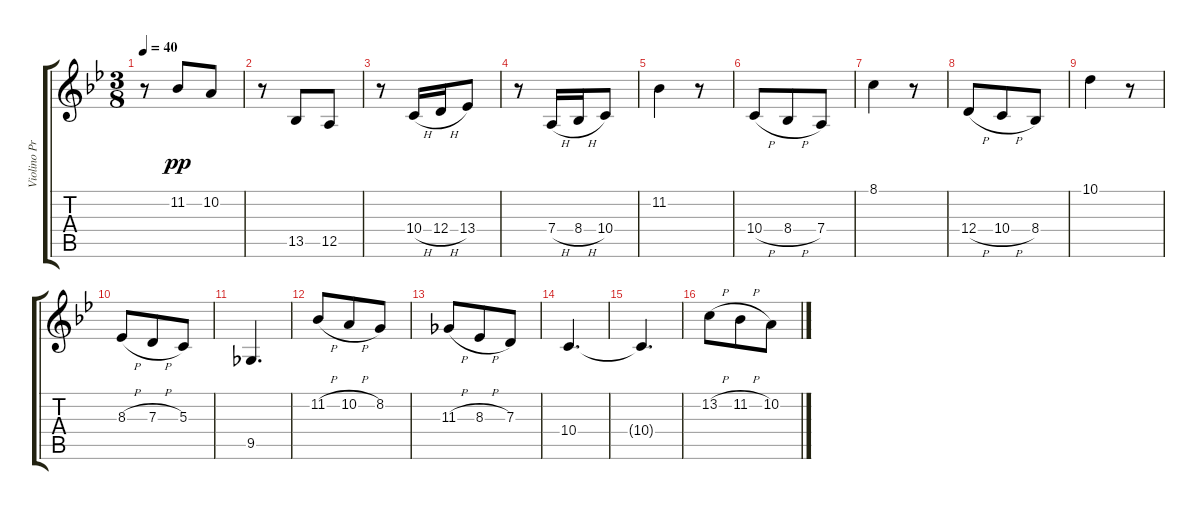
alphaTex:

\track ("Violino Principale" "Violino Pr") {instrument violin}
\staff {score tabs}
\tuning (E4 B3 G3 D3 A2 E2) {hide}
\ts (3 8)
\tempo 40
\clef g2
\ks bb
r.8{dy pp instrument violin} 11.2.8 10.2.8 |
r.8 13.5.8 12.5.8 |
r.8 10.4{h}.16 12.4{h}.16 13.4.8 |
r.8 7.4{h}.16 8.4{h}.16 10.4.8 |
11.2.4 r.8 |
10.4{h}.8 8.4{h}.8 7.4.8 |
8.1.4 r.8 |
12.4{h}.8 10.4{h}.8 8.4.8 |
10.1.4 r.8 |
8.3{h}.8 7.3{h}.8 5.3.8 |
9.5.4{d} |
11.2{h}.8 10.2{h}.8 8.2.8 |
11.3{h}.8 8.3{h}.8 7.3.8 |
10.4.4{d} |
10.4{t}.4{d} |
13.2{h}.8 11.2{h}.8 10.2.8
